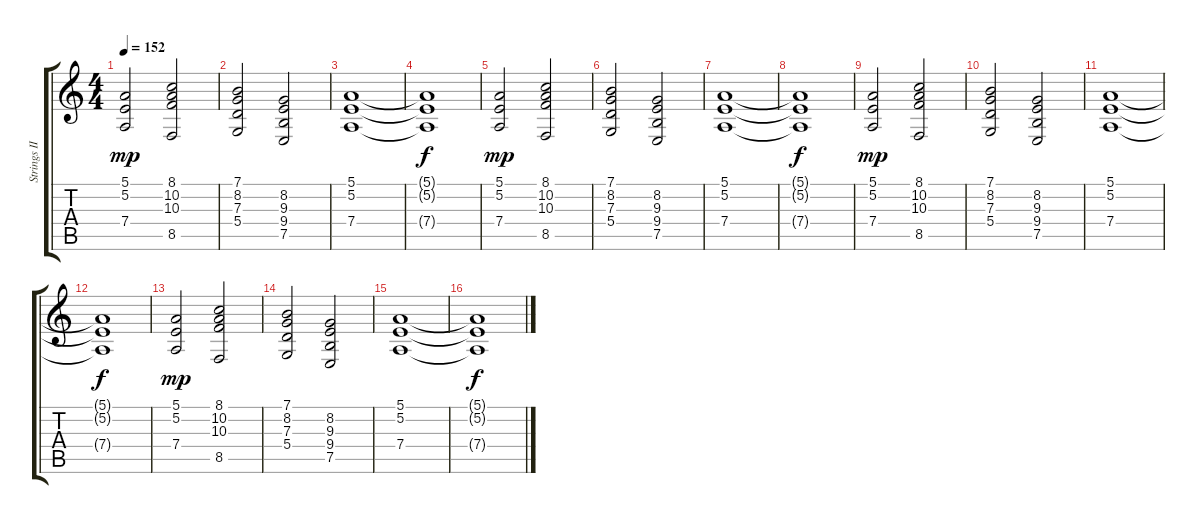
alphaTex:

\track ("Strings II" "Strings II") {instrument stringensemble1}
\staff {score tabs}
\tuning (E4 B3 G3 D3 A2 E2) {hide}
\ts (4 4)
\tempo 152
\clef g2
\ks c
(5.1 5.2 7.4).2{dy mp} (8.1 10.2 10.3 8.5).2 |
(7.1 8.2 7.3 5.4).2 (8.2 9.3 9.4 7.5).2 |
(5.1 5.2 7.4).1 |
(5.1{t} 5.2{t} 7.4{t}).1{dy f} |
(5.1 5.2 7.4).2{dy mp} (8.1 10.2 10.3 8.5).2 |
(7.1 8.2 7.3 5.4).2 (8.2 9.3 9.4 7.5).2 |
(5.1 5.2 7.4).1 |
(5.1{t} 5.2{t} 7.4{t}).1{dy f} |
(5.1 5.2 7.4).2{dy mp} (8.1 10.2 10.3 8.5).2 |
(7.1 8.2 7.3 5.4).2 (8.2 9.3 9.4 7.5).2 |
(5.1 5.2 7.4).1 |
(5.1{t} 5.2{t} 7.4{t}).1{dy f} |
(5.1 5.2 7.4).2{dy mp} (8.1 10.2 10.3 8.5).2 |
(7.1 8.2 7.3 5.4).2 (8.2 9.3 9.4 7.5).2 |
(5.1 5.2 7.4).1 |
(5.1{t} 5.2{t} 7.4{t}).1{dy f}
